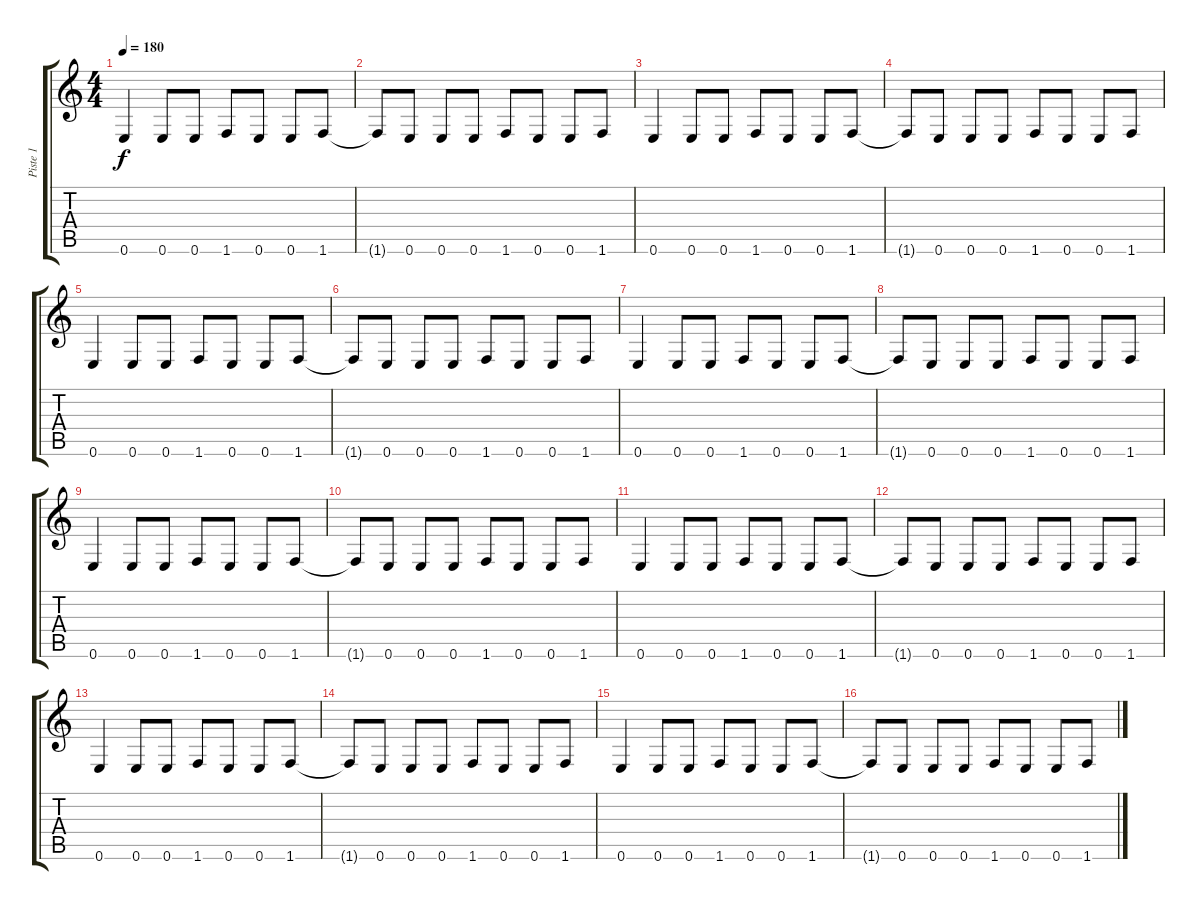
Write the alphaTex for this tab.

\track ("Piste 1" "Piste 1") {instrument overdrivenguitar}
\staff {score tabs}
\tuning (E4 B3 G3 D3 A2 E2) {hide}
\ts (4 4)
\tempo 180
\clef g2
\ks c
0.6.4{dy f instrument overdrivenguitar} 0.6.8 0.6.8 1.6.8 0.6.8 0.6.8 1.6.8 |
1.6{t}.8 0.6.8 0.6.8 0.6.8 1.6.8 0.6.8 0.6.8 1.6.8 |
0.6.4{instrument overdrivenguitar} 0.6.8 0.6.8 1.6.8 0.6.8 0.6.8 1.6.8 |
1.6{t}.8 0.6.8 0.6.8 0.6.8 1.6.8 0.6.8 0.6.8 1.6.8 |
0.6.4{instrument overdrivenguitar} 0.6.8 0.6.8 1.6.8 0.6.8 0.6.8 1.6.8 |
1.6{t}.8 0.6.8 0.6.8 0.6.8 1.6.8 0.6.8 0.6.8 1.6.8 |
0.6.4{instrument overdrivenguitar} 0.6.8 0.6.8 1.6.8 0.6.8 0.6.8 1.6.8 |
1.6{t}.8 0.6.8 0.6.8 0.6.8 1.6.8 0.6.8 0.6.8 1.6.8 |
0.6.4{instrument overdrivenguitar} 0.6.8 0.6.8 1.6.8 0.6.8 0.6.8 1.6.8 |
1.6{t}.8 0.6.8 0.6.8 0.6.8 1.6.8 0.6.8 0.6.8 1.6.8 |
0.6.4{instrument overdrivenguitar} 0.6.8 0.6.8 1.6.8 0.6.8 0.6.8 1.6.8 |
1.6{t}.8 0.6.8 0.6.8 0.6.8 1.6.8 0.6.8 0.6.8 1.6.8 |
0.6.4{instrument overdrivenguitar} 0.6.8 0.6.8 1.6.8 0.6.8 0.6.8 1.6.8 |
1.6{t}.8 0.6.8 0.6.8 0.6.8 1.6.8 0.6.8 0.6.8 1.6.8 |
0.6.4{instrument overdrivenguitar} 0.6.8 0.6.8 1.6.8 0.6.8 0.6.8 1.6.8 |
1.6{t}.8 0.6.8 0.6.8 0.6.8 1.6.8 0.6.8 0.6.8 1.6.8
